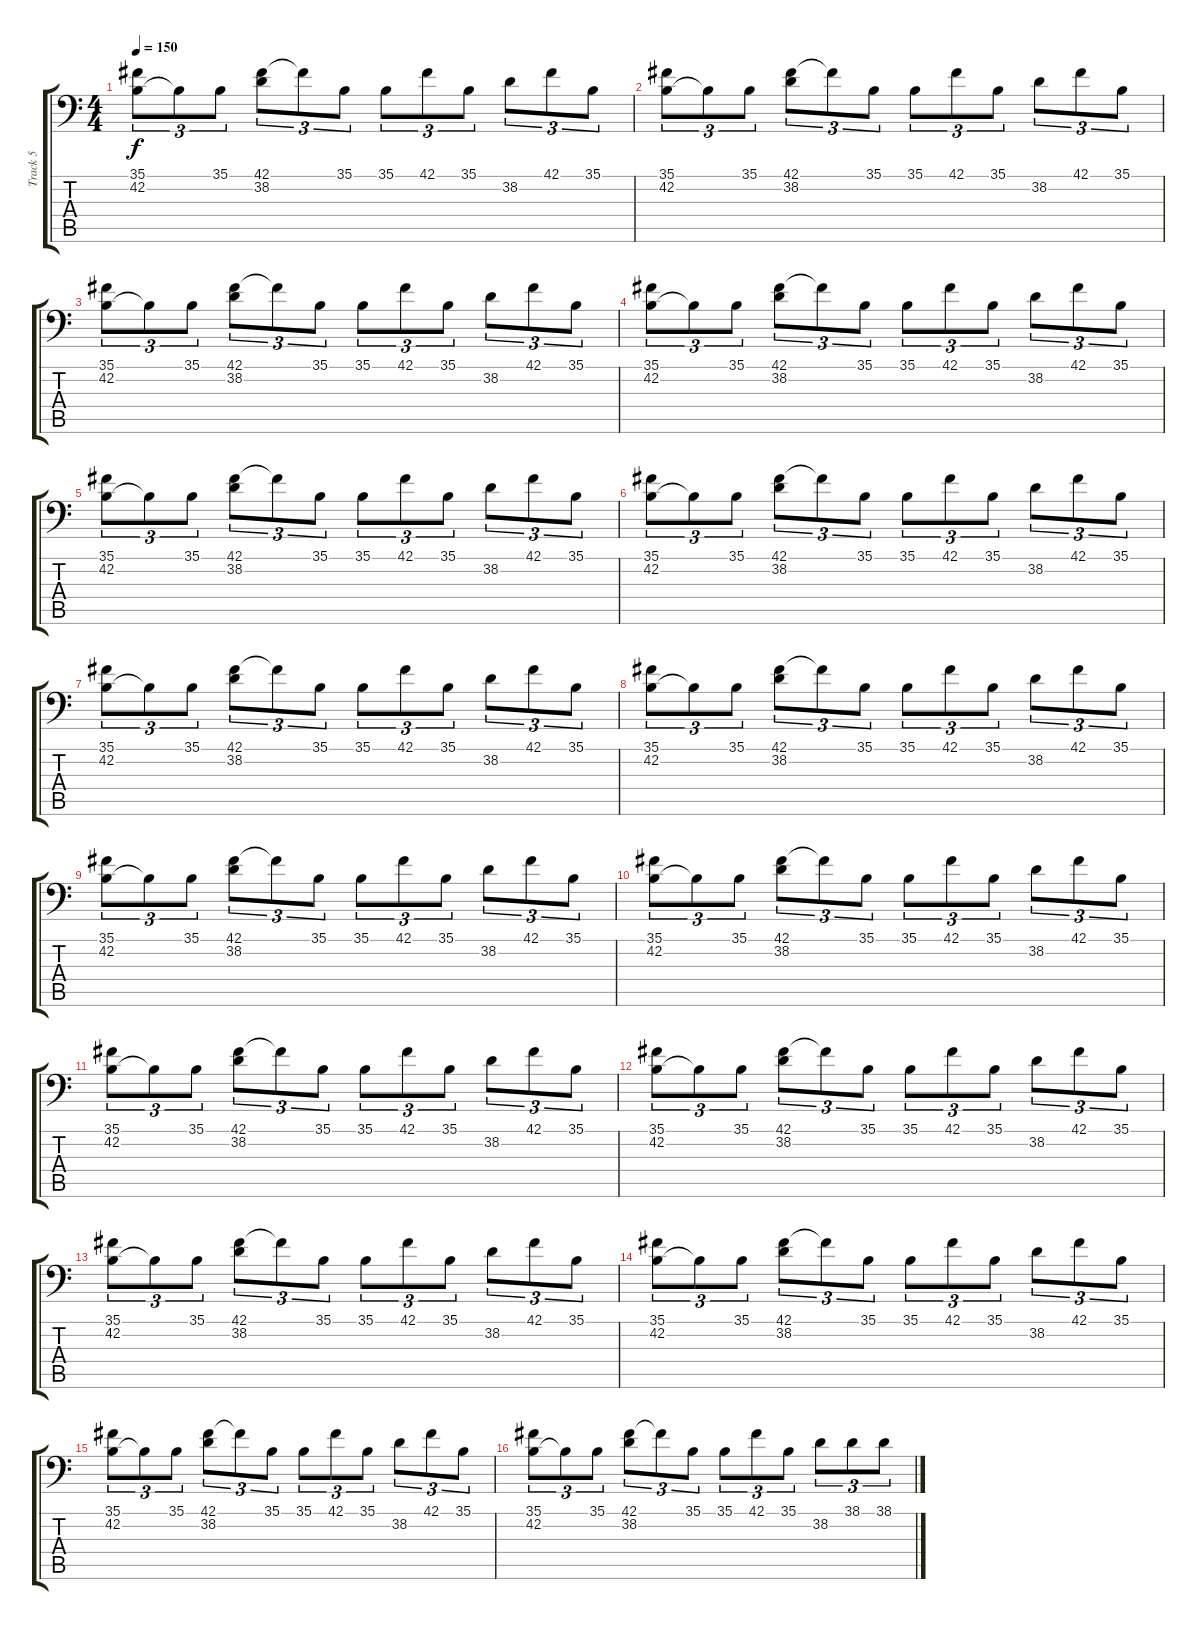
\track ("Track 5" "Track 5") {instrument acousticgrandpiano}
\staff {score tabs}
\tuning (C-1 C-1 C-1 C-1 C-1 C-1) {hide}
\ts (4 4)
\tempo 150
\clef f4
\ks c
(35.1 42.2).8{tu (3 2) dy f} 35.1{t}.8{tu (3 2)} 35.1.8{tu (3 2)} (42.1 38.2).8{tu (3 2)} 42.1{t}.8{tu (3 2)} 35.1.8{tu (3 2)} 35.1.8{tu (3 2)} 42.1.8{tu (3 2)} 35.1.8{tu (3 2)} 38.2.8{tu (3 2)} 42.1.8{tu (3 2)} 35.1.8{tu (3 2)} |
(35.1 42.2).8{tu (3 2)} 35.1{t}.8{tu (3 2)} 35.1.8{tu (3 2)} (42.1 38.2).8{tu (3 2)} 42.1{t}.8{tu (3 2)} 35.1.8{tu (3 2)} 35.1.8{tu (3 2)} 42.1.8{tu (3 2)} 35.1.8{tu (3 2)} 38.2.8{tu (3 2)} 42.1.8{tu (3 2)} 35.1.8{tu (3 2)} |
(35.1 42.2).8{tu (3 2)} 35.1{t}.8{tu (3 2)} 35.1.8{tu (3 2)} (42.1 38.2).8{tu (3 2)} 42.1{t}.8{tu (3 2)} 35.1.8{tu (3 2)} 35.1.8{tu (3 2)} 42.1.8{tu (3 2)} 35.1.8{tu (3 2)} 38.2.8{tu (3 2)} 42.1.8{tu (3 2)} 35.1.8{tu (3 2)} |
(35.1 42.2).8{tu (3 2)} 35.1{t}.8{tu (3 2)} 35.1.8{tu (3 2)} (42.1 38.2).8{tu (3 2)} 42.1{t}.8{tu (3 2)} 35.1.8{tu (3 2)} 35.1.8{tu (3 2)} 42.1.8{tu (3 2)} 35.1.8{tu (3 2)} 38.2.8{tu (3 2)} 42.1.8{tu (3 2)} 35.1.8{tu (3 2)} |
(35.1 42.2).8{tu (3 2)} 35.1{t}.8{tu (3 2)} 35.1.8{tu (3 2)} (42.1 38.2).8{tu (3 2)} 42.1{t}.8{tu (3 2)} 35.1.8{tu (3 2)} 35.1.8{tu (3 2)} 42.1.8{tu (3 2)} 35.1.8{tu (3 2)} 38.2.8{tu (3 2)} 42.1.8{tu (3 2)} 35.1.8{tu (3 2)} |
(35.1 42.2).8{tu (3 2)} 35.1{t}.8{tu (3 2)} 35.1.8{tu (3 2)} (42.1 38.2).8{tu (3 2)} 42.1{t}.8{tu (3 2)} 35.1.8{tu (3 2)} 35.1.8{tu (3 2)} 42.1.8{tu (3 2)} 35.1.8{tu (3 2)} 38.2.8{tu (3 2)} 42.1.8{tu (3 2)} 35.1.8{tu (3 2)} |
(35.1 42.2).8{tu (3 2)} 35.1{t}.8{tu (3 2)} 35.1.8{tu (3 2)} (42.1 38.2).8{tu (3 2)} 42.1{t}.8{tu (3 2)} 35.1.8{tu (3 2)} 35.1.8{tu (3 2)} 42.1.8{tu (3 2)} 35.1.8{tu (3 2)} 38.2.8{tu (3 2)} 42.1.8{tu (3 2)} 35.1.8{tu (3 2)} |
(35.1 42.2).8{tu (3 2)} 35.1{t}.8{tu (3 2)} 35.1.8{tu (3 2)} (42.1 38.2).8{tu (3 2)} 42.1{t}.8{tu (3 2)} 35.1.8{tu (3 2)} 35.1.8{tu (3 2)} 42.1.8{tu (3 2)} 35.1.8{tu (3 2)} 38.2.8{tu (3 2)} 42.1.8{tu (3 2)} 35.1.8{tu (3 2)} |
(35.1 42.2).8{tu (3 2)} 35.1{t}.8{tu (3 2)} 35.1.8{tu (3 2)} (42.1 38.2).8{tu (3 2)} 42.1{t}.8{tu (3 2)} 35.1.8{tu (3 2)} 35.1.8{tu (3 2)} 42.1.8{tu (3 2)} 35.1.8{tu (3 2)} 38.2.8{tu (3 2)} 42.1.8{tu (3 2)} 35.1.8{tu (3 2)} |
(35.1 42.2).8{tu (3 2)} 35.1{t}.8{tu (3 2)} 35.1.8{tu (3 2)} (42.1 38.2).8{tu (3 2)} 42.1{t}.8{tu (3 2)} 35.1.8{tu (3 2)} 35.1.8{tu (3 2)} 42.1.8{tu (3 2)} 35.1.8{tu (3 2)} 38.2.8{tu (3 2)} 42.1.8{tu (3 2)} 35.1.8{tu (3 2)} |
(35.1 42.2).8{tu (3 2)} 35.1{t}.8{tu (3 2)} 35.1.8{tu (3 2)} (42.1 38.2).8{tu (3 2)} 42.1{t}.8{tu (3 2)} 35.1.8{tu (3 2)} 35.1.8{tu (3 2)} 42.1.8{tu (3 2)} 35.1.8{tu (3 2)} 38.2.8{tu (3 2)} 42.1.8{tu (3 2)} 35.1.8{tu (3 2)} |
(35.1 42.2).8{tu (3 2)} 35.1{t}.8{tu (3 2)} 35.1.8{tu (3 2)} (42.1 38.2).8{tu (3 2)} 42.1{t}.8{tu (3 2)} 35.1.8{tu (3 2)} 35.1.8{tu (3 2)} 42.1.8{tu (3 2)} 35.1.8{tu (3 2)} 38.2.8{tu (3 2)} 42.1.8{tu (3 2)} 35.1.8{tu (3 2)} |
(35.1 42.2).8{tu (3 2)} 35.1{t}.8{tu (3 2)} 35.1.8{tu (3 2)} (42.1 38.2).8{tu (3 2)} 42.1{t}.8{tu (3 2)} 35.1.8{tu (3 2)} 35.1.8{tu (3 2)} 42.1.8{tu (3 2)} 35.1.8{tu (3 2)} 38.2.8{tu (3 2)} 42.1.8{tu (3 2)} 35.1.8{tu (3 2)} |
(35.1 42.2).8{tu (3 2)} 35.1{t}.8{tu (3 2)} 35.1.8{tu (3 2)} (42.1 38.2).8{tu (3 2)} 42.1{t}.8{tu (3 2)} 35.1.8{tu (3 2)} 35.1.8{tu (3 2)} 42.1.8{tu (3 2)} 35.1.8{tu (3 2)} 38.2.8{tu (3 2)} 42.1.8{tu (3 2)} 35.1.8{tu (3 2)} |
(35.1 42.2).8{tu (3 2)} 35.1{t}.8{tu (3 2)} 35.1.8{tu (3 2)} (42.1 38.2).8{tu (3 2)} 42.1{t}.8{tu (3 2)} 35.1.8{tu (3 2)} 35.1.8{tu (3 2)} 42.1.8{tu (3 2)} 35.1.8{tu (3 2)} 38.2.8{tu (3 2)} 42.1.8{tu (3 2)} 35.1.8{tu (3 2)} |
(35.1 42.2).8{tu (3 2)} 35.1{t}.8{tu (3 2)} 35.1.8{tu (3 2)} (42.1 38.2).8{tu (3 2)} 42.1{t}.8{tu (3 2)} 35.1.8{tu (3 2)} 35.1.8{tu (3 2)} 42.1.8{tu (3 2)} 35.1.8{tu (3 2)} 38.2.8{tu (3 2)} 38.1.8{tu (3 2)} 38.1.8{tu (3 2)}
